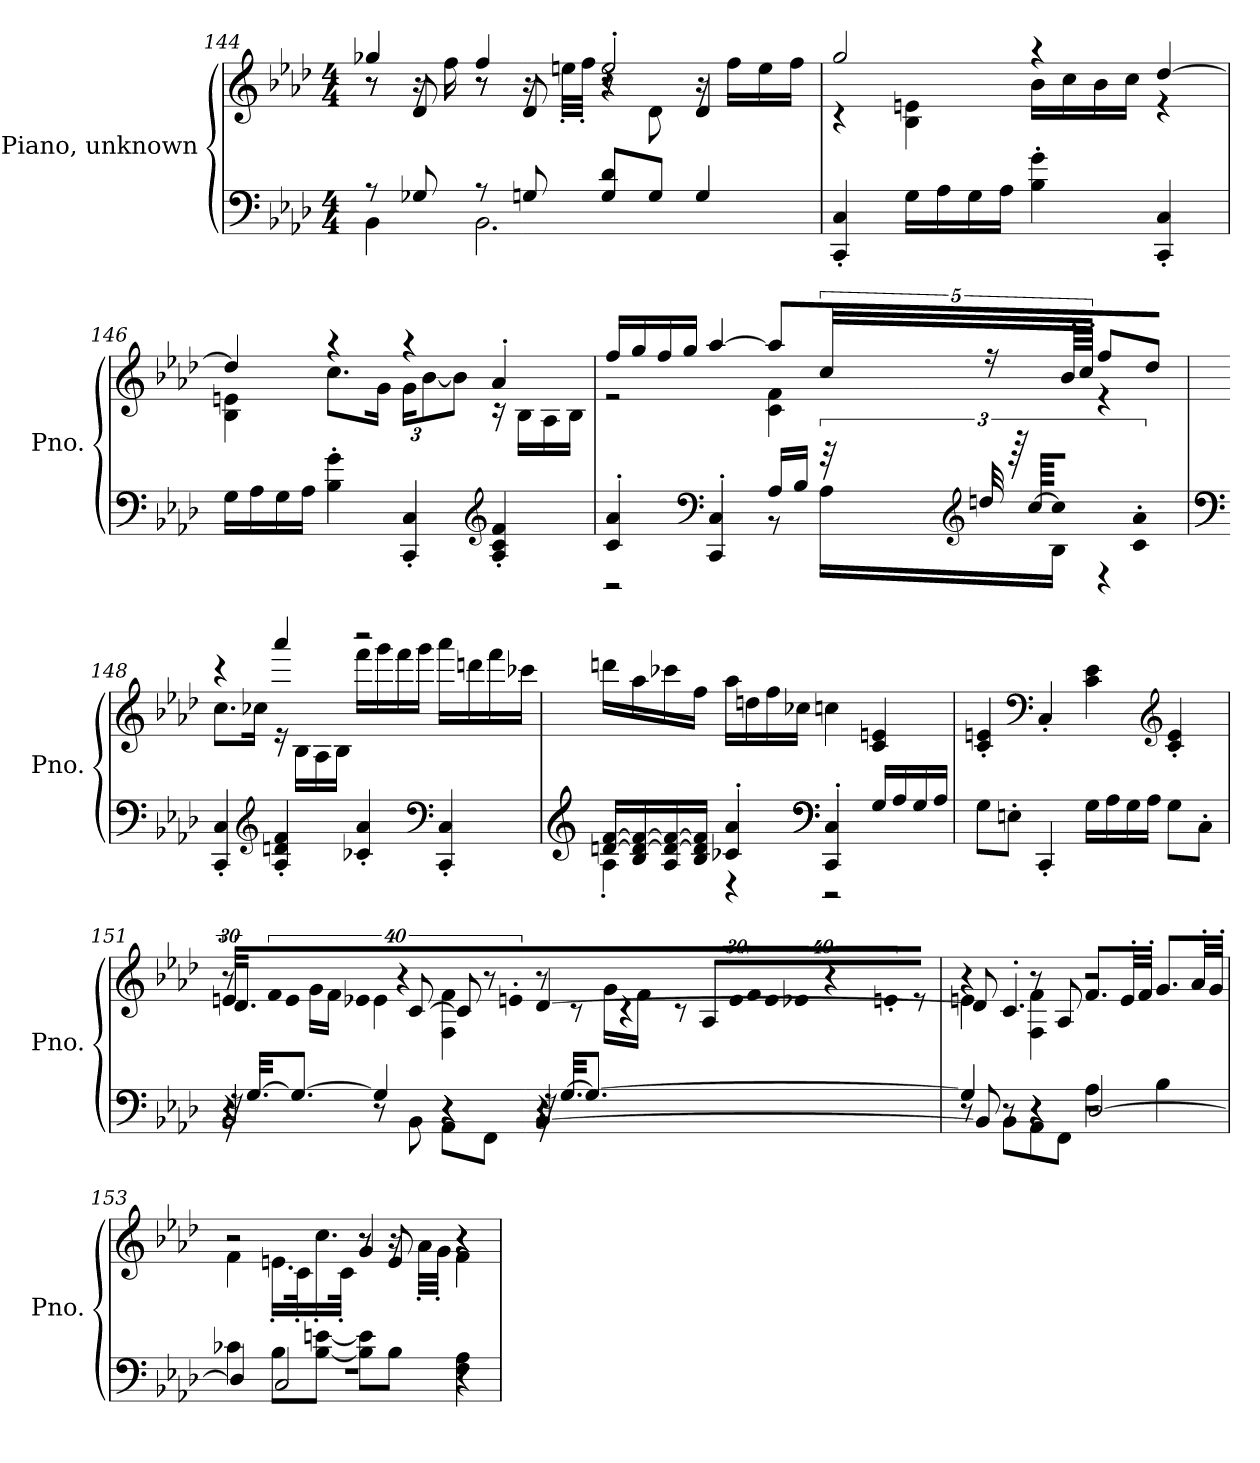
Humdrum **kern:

**kern	**kern
*part1	*part1
*staff2	*staff1
*I"Piano, unknown	*
*I'Pno.	*
*clefF4	*clefG2
*k[b-e-a-d-]	*k[b-e-a-d-]
*M4/4	*M4/4
=144	=144
*^	*^
*	*	*	*^
8r	4BB-\	4gg-X/	8r	8r
8G-X/	.	.	16r	8d-/
.	.	.	16ff\	.
8r	2.BB-\	4ff/	8r	8r
8Gn/	.	.	16r	8d-/
.	.	.	32een'\LLL	.
.	.	.	32ff'\JJJ	.
8G/ 8d-/L	.	2ee'/	8r	4r
8G/J	.	.	8d-\	.
4G/	.	.	16r	4d-/
.	.	.	16ff\LL	.
.	.	.	16ee\	.
.	.	.	16ff\JJ	.
*v	*v	*	*	*
*	*	*v	*v
!!LO:PB:g=z
=145	=145	=145
4CC/' 4C/'	2gg/	4r
16G\LL	.	4B-\ 4en\
16A-\	.	.
16G\	.	.
16A-\JJ	.	.
4B-\' 4g\'	4r	16b-\LL
.	.	16cc\
.	.	16b-\
.	.	16cc\JJ
4CC/' 4C/'	[4dd-/	4r
=146	=146	=146
16G\LL	4dd-/]	4B-\ 4en\
16A-\	.	.
16G\	.	.
16A-\JJ	.	.
4B-\' 4g\'	4r	8.cc\L
.	.	16g\Jk
*	*	*Xbrackettup
4CC/' 4C/'	4r	24g\KL
.	.	[12b-\
.	.	8b-\J]
*clefG2	*	*
4A-/' 4c/' 4f/'	4a-'/	16r
.	.	16B-\LL
.	.	16A-\
.	.	16B-\JJ
!!LO:LB:g=z	!!
=147	=147	=147
*^	*	*
4c/' 4a-/'	2r	16ff/LL	2r
.	.	16gg/	.
.	.	16ff/	.
.	.	16gg/JJ	.
*clefF4	*	*	*
4CC/' 4C/'	.	[4aa-/	.
16A-/LL	8r	8aa-/L]	4c\ 4f\
16B-/JJ	.	.	.
*	*	*brackettup	*
48r	16A-\LL	40cc/Jkk	.
*clefG2	*	*	*
48ddn/	.	.	.
.	.	20r	.
96r	.	.	.
[96cc/KKLL	.	.	.
16cc/JJ]	16B-\JJ	.	.
.	.	40b-'/LLL	.
.	.	40cc'/JJJ	.
4c/' 4a-/'	4r	8ff/L	4r
.	.	8dd-/J	.
*v	*v	*	*
=148	=148	=148
*clefF4	*	*
4CC/' 4C/'	4r	8.cc\L
.	.	16cc-X\Jk
*clefG2	*	*
4A-/' 4dn/' 4f/'	4aaa-/	16r
.	.	16B-\LL
.	.	16A-\
.	.	16B-\JJ
4c-X/' 4a-/'	2r	16fff\LL
.	.	16ggg\
.	.	16fff\
.	.	16ggg\JJ
*clefF4	*	*
4CC/' 4C/'	.	16aaa-\LL
.	.	16dddn\
.	.	16fff\
.	.	16ccc-X\JJ
*	*v	*v
!!LO:LB:g=z
=149	=149
*clefG2	*
*^	*
[16dn/ [16f/LL	4A-'\	16dddn\LL
16B-/ 16d/_ 16f/_	.	16aa-\
16A-/ 16d/_ 16f/_	.	16ccc-X\
16B-/ 16d/] 16f/]JJ	.	16ff\JJ
4c-X/' 4a-/'	4r	16aa-\LL
.	.	16ddn\
.	.	16ff\
.	.	16cc-X\JJ
*clefF4	*	*
4CC/' 4C/'	2r	4ccn\
16G/LL	.	4c/ 4en/
16A-/	.	.
16G/	.	.
16A-/JJ	.	.
*v	*v	*
=150	=150
8G\L	4c/' 4en/'
8En'\J	.
*	*clefF4
4CC'/	4C'/
16G\LL	4c\ 4e\
16A-\	.
16G\	.
16A-\JJ	.
*	*clefG2
8G\L	4c/' 4e/'
8C'\J	.
!!LO:LB:g=z
=151	=151
*^	*
*	*^	*
!	!	!	!LO:N:vis=64
*	*	*	*^
*	*	*	*	*^
64r	4r	2BB-/	960%17en/KLLL	8r	4.d-/
[32.G/KKL	.	.	.	.	.
!	!	!	!LO:N:vis=32	!	!
.	.	.	640%23f/	.	.
!	!	!	!LO:N:vis=64	!	!
.	.	.	960%17e/L	.	.
8.G/J_	.	.	.	.	.
!	!	!	!LO:N:vis=64	!	!
.	.	.	960%17e-X/JJJJ	.	.
!	!	!	!LO:N:vis=64	!	!
.	.	.	960%17r	.	.
.	.	.	1920ryy	.	.
!	!	!	!LO:N:vis=64	!	!
.	.	.	960%17en'/	.	.
.	.	.	8r	16g\LL	.
.	.	.	.	16f\JJ	.
4G/]	8r	.	4r	4e\	.
.	8BB-\	.	.	.	[8c/
4r	8AA-\L	4r	8r	4F\ 4f\	8c/]
.	8FF\J	.	8A-/L	.	8r
!	!	!	!LO:N:vis=64	!	!
64r	4r	[4BB-/	960%17e/KLL	8r	[4d-/
[32.G/KKL	.	.	.	.	.
!	!	!	!LO:N:vis=32	!	!
.	.	.	640%23f/	.	.
!	!	!	!LO:N:vis=64	!	!
.	.	.	960%17e/L	.	.
8.G/J_	.	.	.	.	.
!	!	!	!LO:N:vis=64	!	!
.	.	.	960%17e-X/JJJJ	.	.
!	!	!	!LO:N:vis=64	!	!
.	.	.	960%17r	.	.
.	.	.	1920ryy	.	.
!	!	!	!LO:N:vis=64	!	!
.	.	.	960%17en'/	.	.
.	.	.	8r	16g\LL	.
.	.	.	.	16f\JJ	.
=152	=152	=152	=152	=152	=152
4G/]	8r	8BB-/]	4r	4en\	8d-/]
.	8BB-\L	8r	.	.	4.c'/
4r	8AA-\	4r	8r	4F\ 4f\	.
.	8FF\J	.	8A-/	.	.
2r	4A-\	[2D-/	8.f/L	2r	2r
.	.	.	32e'/LL	.	.
.	.	.	32f'/JJJ	.	.
.	4B-\	.	8.g/L	.	.
.	.	.	32a-'/LL	.	.
.	.	.	32g'/JJJ	.	.
!!LO:LB:g=z	!!	!!
=153	=153	=153	=153	=153	=153
1r	4c-X\	4D-/]	2r	4f\	2r
.	8B-\L	2C/	.	16.en'\LL	.
.	.	.	.	32c'\K	.
.	[8B-\ [8en\J	.	.	16.cc'\	.
.	.	.	.	32c'\JJk	.
.	8B-\] 8e\]L	.	4g/	8r	8r
.	8B-\J	.	.	16r	8e/
.	.	.	.	32a-'\LLL	.
.	.	.	.	32g'\JJJ	.
.	4F\ 4A-\	4r	4r	4f\	4r
*v	*v	*v	*	*	*
*	*v	*v	*v
=	=
*-	*-
